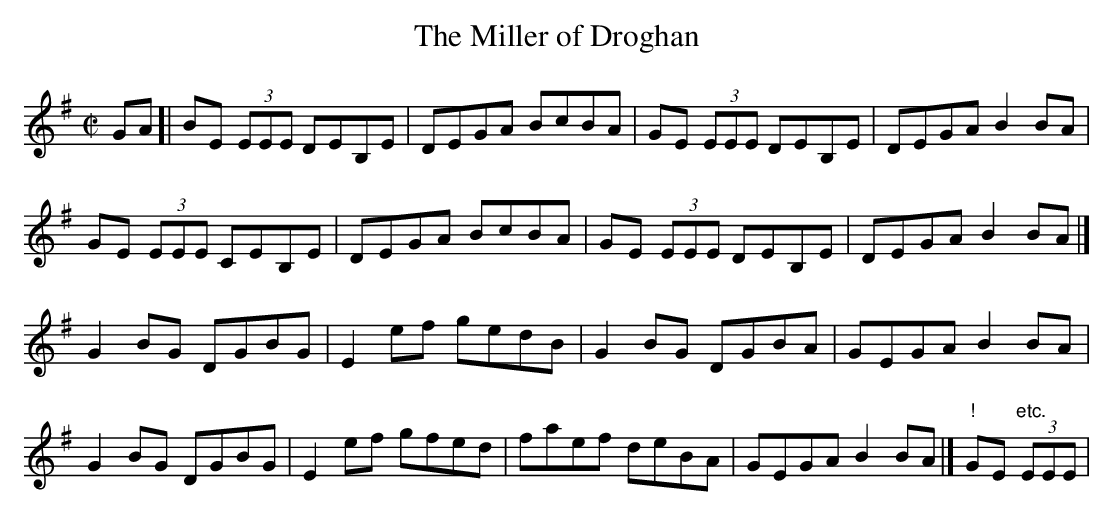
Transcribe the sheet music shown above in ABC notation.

X:1
T:Miller of Droghan, The
M:C|
L:1/8
K:EMin
GA[|BE (3EEE DEB,E|DEGA BcBA|GE (3EEE DEB,E|DEGA B2BA|!
GE (3EEE CEB,E|DEGA BcBA|GE (3EEE DEB,E|DEGA B2BA|]!
G2BG DGBG|E2ef gedB|G2BG DGBA|GEGA B2BA|!
G2BG DGBG|E2ef gfed|faef deBA|GEGA B2BA|]
"!"GE "etc."(3EEE|!
